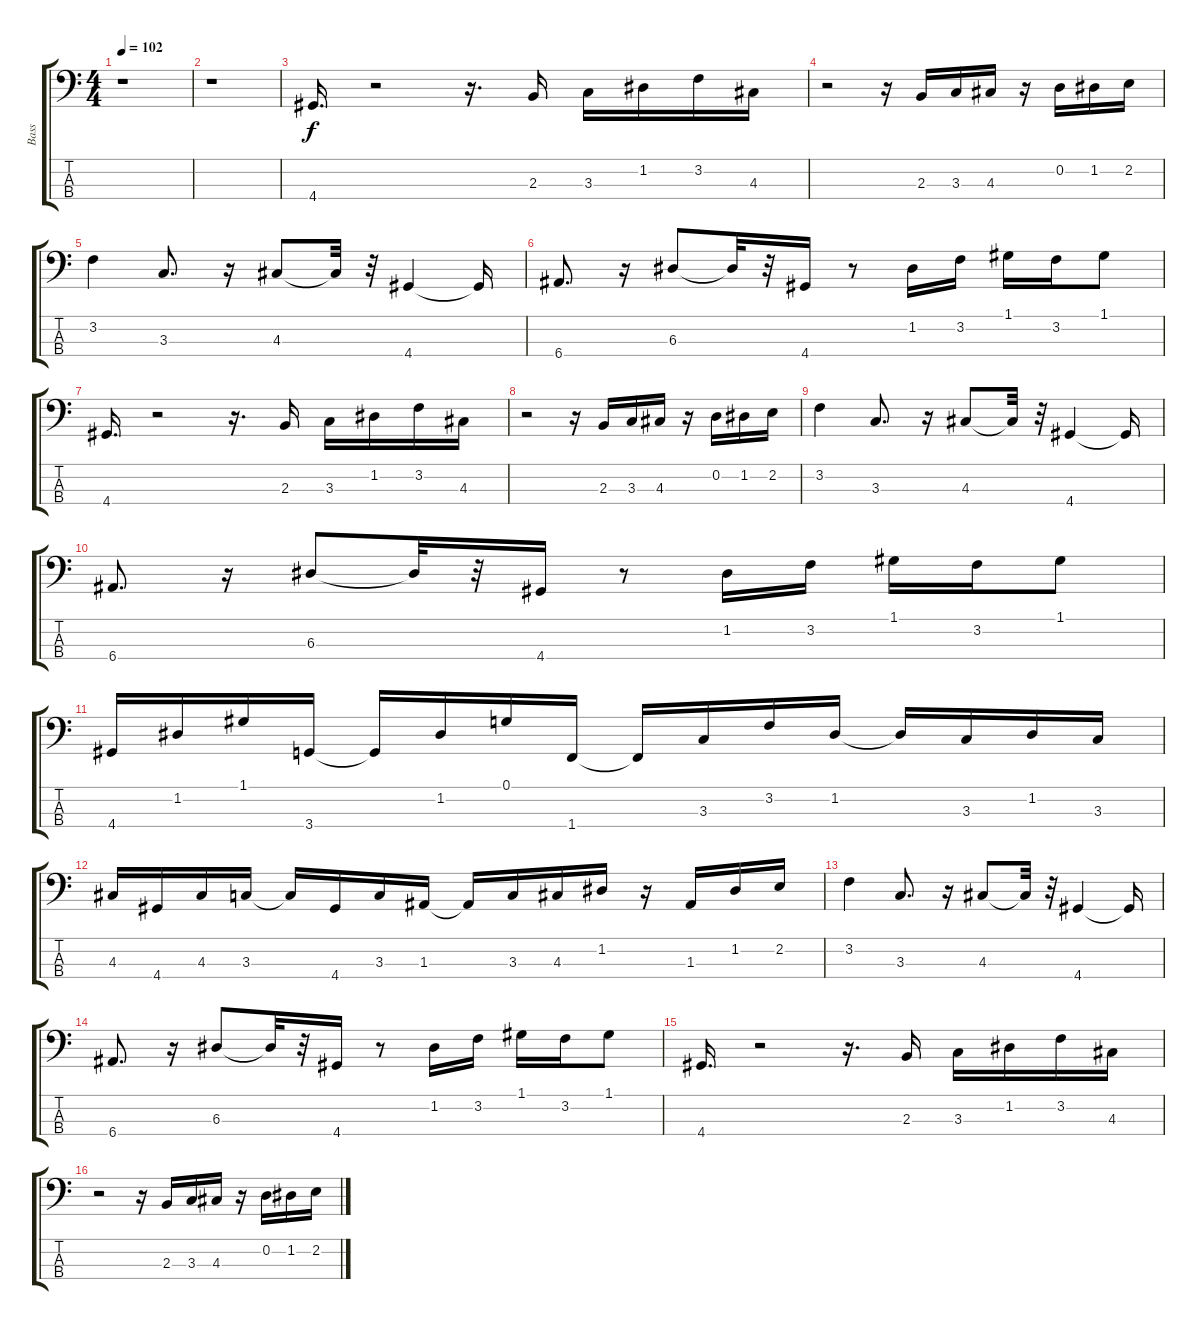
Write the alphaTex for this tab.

\track ("Bass" "Bass") {instrument electricbassfinger}
\staff {score tabs}
\tuning (G2 D2 A1 E1) {hide}
\ts (4 4)
\tempo 102
\clef f4
\ks c
r.1{dy f instrument electricbassfinger} |
r.1 |
4.4.16{d} r.2 r.16{d} 2.3.16 3.3.16 1.2.16 3.2.16 4.3.16 |
r.2 r.16 2.3.16 3.3.16 4.3.16 r.16 0.2.16 1.2.16 2.2.16 |
3.2.4 3.3.8{d} r.16 4.3.8 4.3{t}.32 r.32 4.4.4 4.4{t}.16 |
6.4.8{d} r.16 6.3.8 6.3{t}.32 r.32 4.4.16 r.8 1.2.16 3.2.16 1.1.16 3.2.16 1.1.8 |
4.4.16{d} r.2 r.16{d} 2.3.16 3.3.16 1.2.16 3.2.16 4.3.16 |
r.2 r.16 2.3.16 3.3.16 4.3.16 r.16 0.2.16 1.2.16 2.2.16 |
3.2.4 3.3.8{d} r.16 4.3.8 4.3{t}.32 r.32 4.4.4 4.4{t}.16 |
6.4.8{d} r.16 6.3.8 6.3{t}.32 r.32 4.4.16 r.8 1.2.16 3.2.16 1.1.16 3.2.16 1.1.8 |
4.4.16 1.2.16 1.1.16 3.4.16 3.4{t}.16 1.2.16 0.1.16 1.4.16 1.4{t}.16 3.3.16 3.2.16 1.2.16 1.2{t}.16 3.3.16 1.2.16 3.3.16 |
4.3.16 4.4.16 4.3.16 3.3.16 3.3{t}.16 4.4.16 3.3.16 1.3.16 1.3{t}.16 3.3.16 4.3.16 1.2.16 r.16 1.3.16 1.2.16 2.2.16 |
3.2.4 3.3.8{d} r.16 4.3.8 4.3{t}.32 r.32 4.4.4 4.4{t}.16 |
6.4.8{d} r.16 6.3.8 6.3{t}.32 r.32 4.4.16 r.8 1.2.16 3.2.16 1.1.16 3.2.16 1.1.8 |
4.4.16{d} r.2 r.16{d} 2.3.16 3.3.16 1.2.16 3.2.16 4.3.16 |
r.2 r.16 2.3.16 3.3.16 4.3.16 r.16 0.2.16 1.2.16 2.2.16
